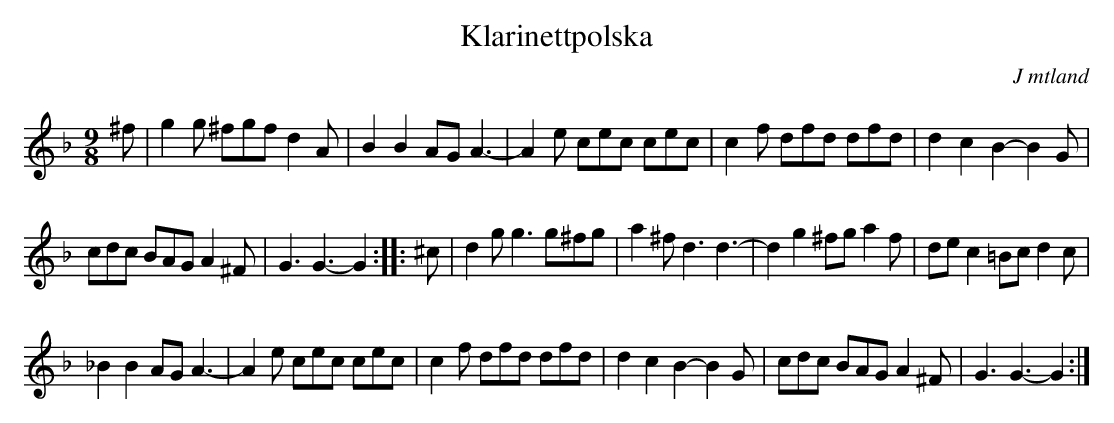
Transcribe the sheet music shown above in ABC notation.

X:1
T:Klarinettpolska
O:J mtland
M:9/8
L:1/8
K:Gdor
^f | g2g ^fgf d2A | B2B2AG A3- | A2e cec cec | c2f dfd dfd | d2c2B2- B2G |
cdc BAG A2^F | G3 G3- G2 :: ^c | d2g g3 g^fg | a2^f d3 d3- | d2g2^fg a2f | dec2=Bc d2c |
_B2B2AG A3- | A2e cec cec | c2f dfd dfd | d2c2B2- B2G | cdc BAG A2^F | G3 G3- G2 :|
